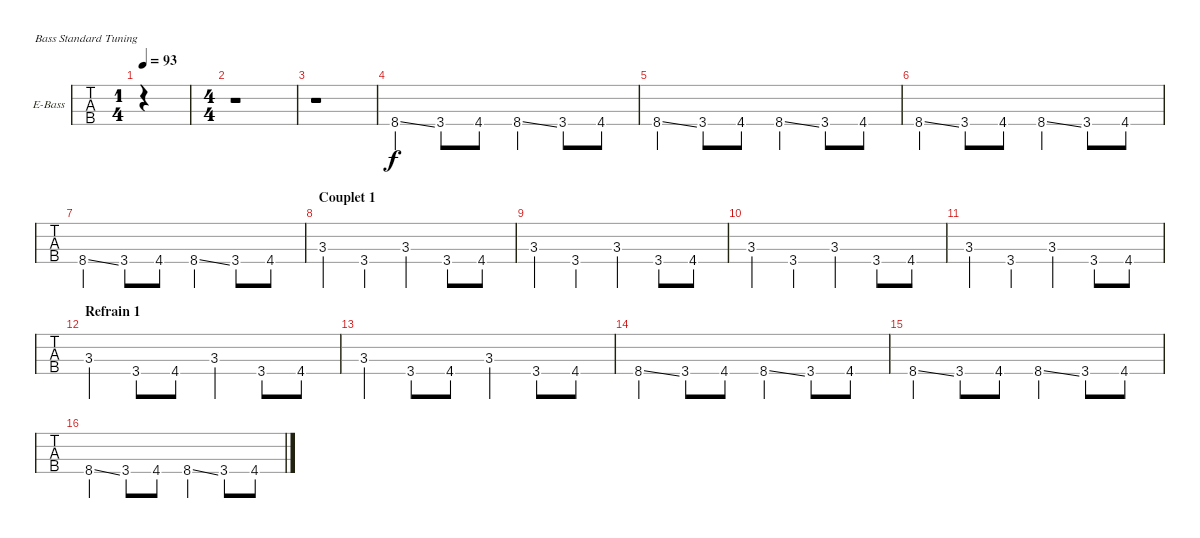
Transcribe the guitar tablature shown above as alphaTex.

\bracketExtendMode groupsimilarinstruments
\firstSystemTrackNameOrientation horizontal
\otherSystemsTrackNameOrientation horizontal
\track ("Basse" "E-Bass") {instrument electricbasspick}
\staff {tabs}
\tuning (G2 D2 A1 E1)
\ts (1 4)
\tempo 93
\clef f4
\ks c
r.4{dy f instrument electricbasspick} |
\ts (4 4)
r.1 |
r.1 |
8.4{ss}.4 3.4.8 4.4.8 8.4{ss}.4 3.4.8 4.4.8 |
8.4{ss}.4 3.4.8 4.4.8 8.4{ss}.4 3.4.8 4.4.8 |
8.4{ss}.4 3.4.8 4.4.8 8.4{ss}.4 3.4.8 4.4.8 |
8.4{ss}.4 3.4.8 4.4.8 8.4{ss}.4 3.4.8 4.4.8 |
\section ("" "Couplet 1")
3.3.4 3.4.4 3.3.4 3.4.8 4.4.8 |
3.3.4 3.4.4 3.3.4 3.4.8 4.4.8 |
3.3.4 3.4.4 3.3.4 3.4.8 4.4.8 |
3.3.4 3.4.4 3.3.4 3.4.8 4.4.8 |
\section ("" "Refrain 1")
3.3.4 3.4.8 4.4.8 3.3.4 3.4.8 4.4.8 |
3.3.4 3.4.8 4.4.8 3.3.4 3.4.8 4.4.8 |
8.4{ss}.4 3.4.8 4.4.8 8.4{ss}.4 3.4.8 4.4.8 |
8.4{ss}.4 3.4.8 4.4.8 8.4{ss}.4 3.4.8 4.4.8 |
8.4{ss}.4 3.4.8 4.4.8 8.4{ss}.4 3.4.8 4.4.8
